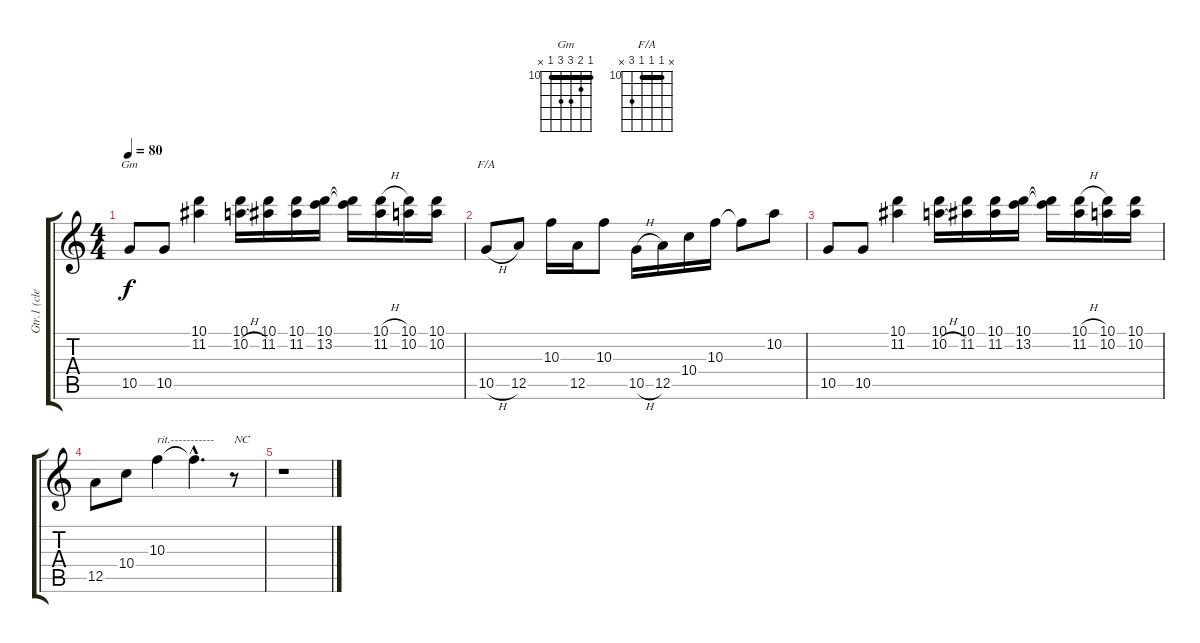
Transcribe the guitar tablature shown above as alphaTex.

\track ("Gtr.1 (clean)" "Gtr.1 (cle") {instrument electricguitarclean}
\staff {score tabs}
\tuning (E4 B3 G3 D3 A2 E2) {hide}
\chord ("Gm" 10 11 12 12 10 x) {firstfret 10 barre 10}
\chord ("F/A" x 10 10 10 12 x) {firstfret 10 barre 10}
\ts (4 4)
\tempo 80
\clef g2
\ks c
10.5.8{ch "Gm" dy f} 10.5.8 (10.1 11.2).4 (10.1 10.2{h}).16 (10.1 11.2).16 (10.1 11.2).16 (10.1 13.2).16 (10.1{t} 13.2{t}).16 (10.1{h} 11.2).16 (10.1 10.2).16 (10.1 10.2).16 |
10.5{h}.8{ch "F/A"} 12.5.8 10.3.16 12.5.16 10.3.8 10.5{h}.16 12.5.16 10.4.16 10.3.16 10.3{t}.8 10.2.8 |
10.5.8 10.5.8 (10.1 11.2).4 (10.1 10.2{h}).16 (10.1 11.2).16 (10.1 11.2).16 (10.1 13.2).16 (10.1{t} 13.2{t}).16 (10.1{h} 11.2).16 (10.1 10.2).16 (10.1 10.2).16 |
12.5.8 10.4.8 10.3.4{txt "rit.-----------"} 10.3{hac t}.4{d} r.8{txt "NC"} |
r.1
